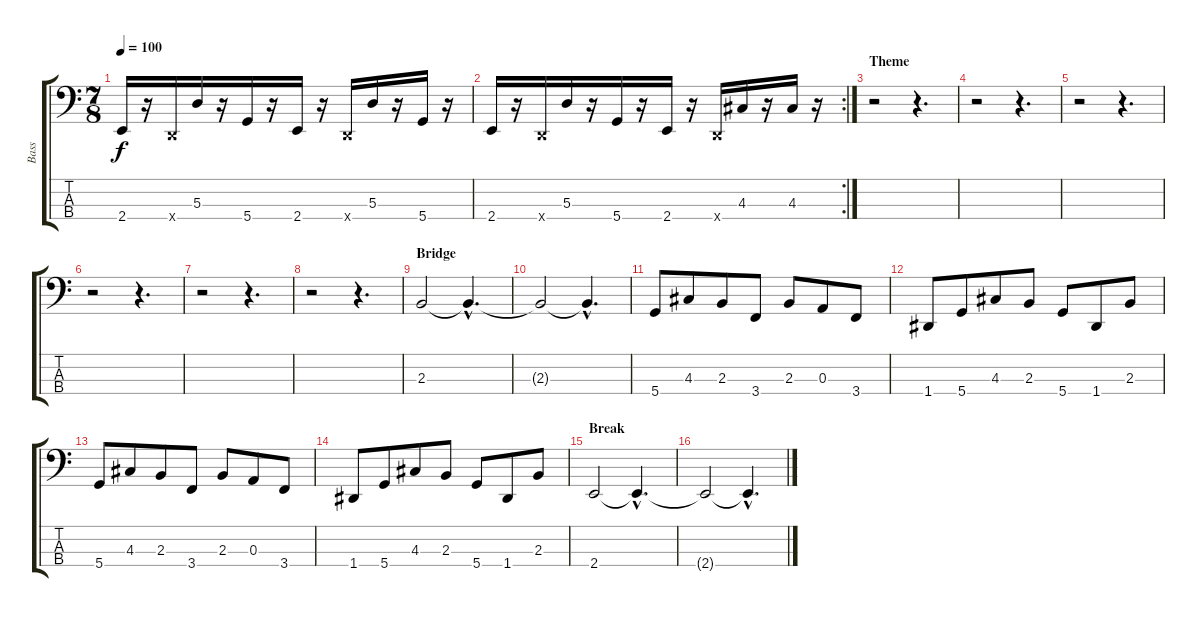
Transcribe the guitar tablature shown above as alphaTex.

\track ("Bass" "Bass") {instrument electricbassfinger}
\staff {score tabs}
\tuning (G2 D2 A1 D1) {hide}
\ts (7 8)
\tempo 100
\clef f4
\ks c
2.4.16{dy f} r.16 0.4{x}.16 5.3.16 r.16 5.4.16 r.16 2.4.16 r.16 0.4{x}.16 5.3.16 r.16 5.4.16 r.16 |
\rc 2
2.4.16 r.16 0.4{x}.16 5.3.16 r.16 5.4.16 r.16 2.4.16 r.16 0.4{x}.16 4.3.16 r.16 4.3.16 r.16 |
\section ("" "Theme")
r.2 r.4{d} |
r.2 r.4{d} |
r.2 r.4{d} |
r.2 r.4{d} |
r.2 r.4{d} |
r.2 r.4{d} |
\section ("" "Bridge")
2.3.2 2.3{hac t}.4{d} |
2.3{t}.2 2.3{hac t}.4{d} |
5.4.8 4.3.8 2.3.8 3.4.8 2.3.8 0.3.8 3.4.8 |
1.4.8 5.4.8 4.3.8 2.3.8 5.4.8 1.4.8 2.3.8 |
5.4.8 4.3.8 2.3.8 3.4.8 2.3.8 0.3.8 3.4.8 |
1.4.8 5.4.8 4.3.8 2.3.8 5.4.8 1.4.8 2.3.8 |
\section ("" "Break")
2.4.2 2.4{hac t}.4{d} |
2.4{t}.2 2.4{hac t}.4{d}
